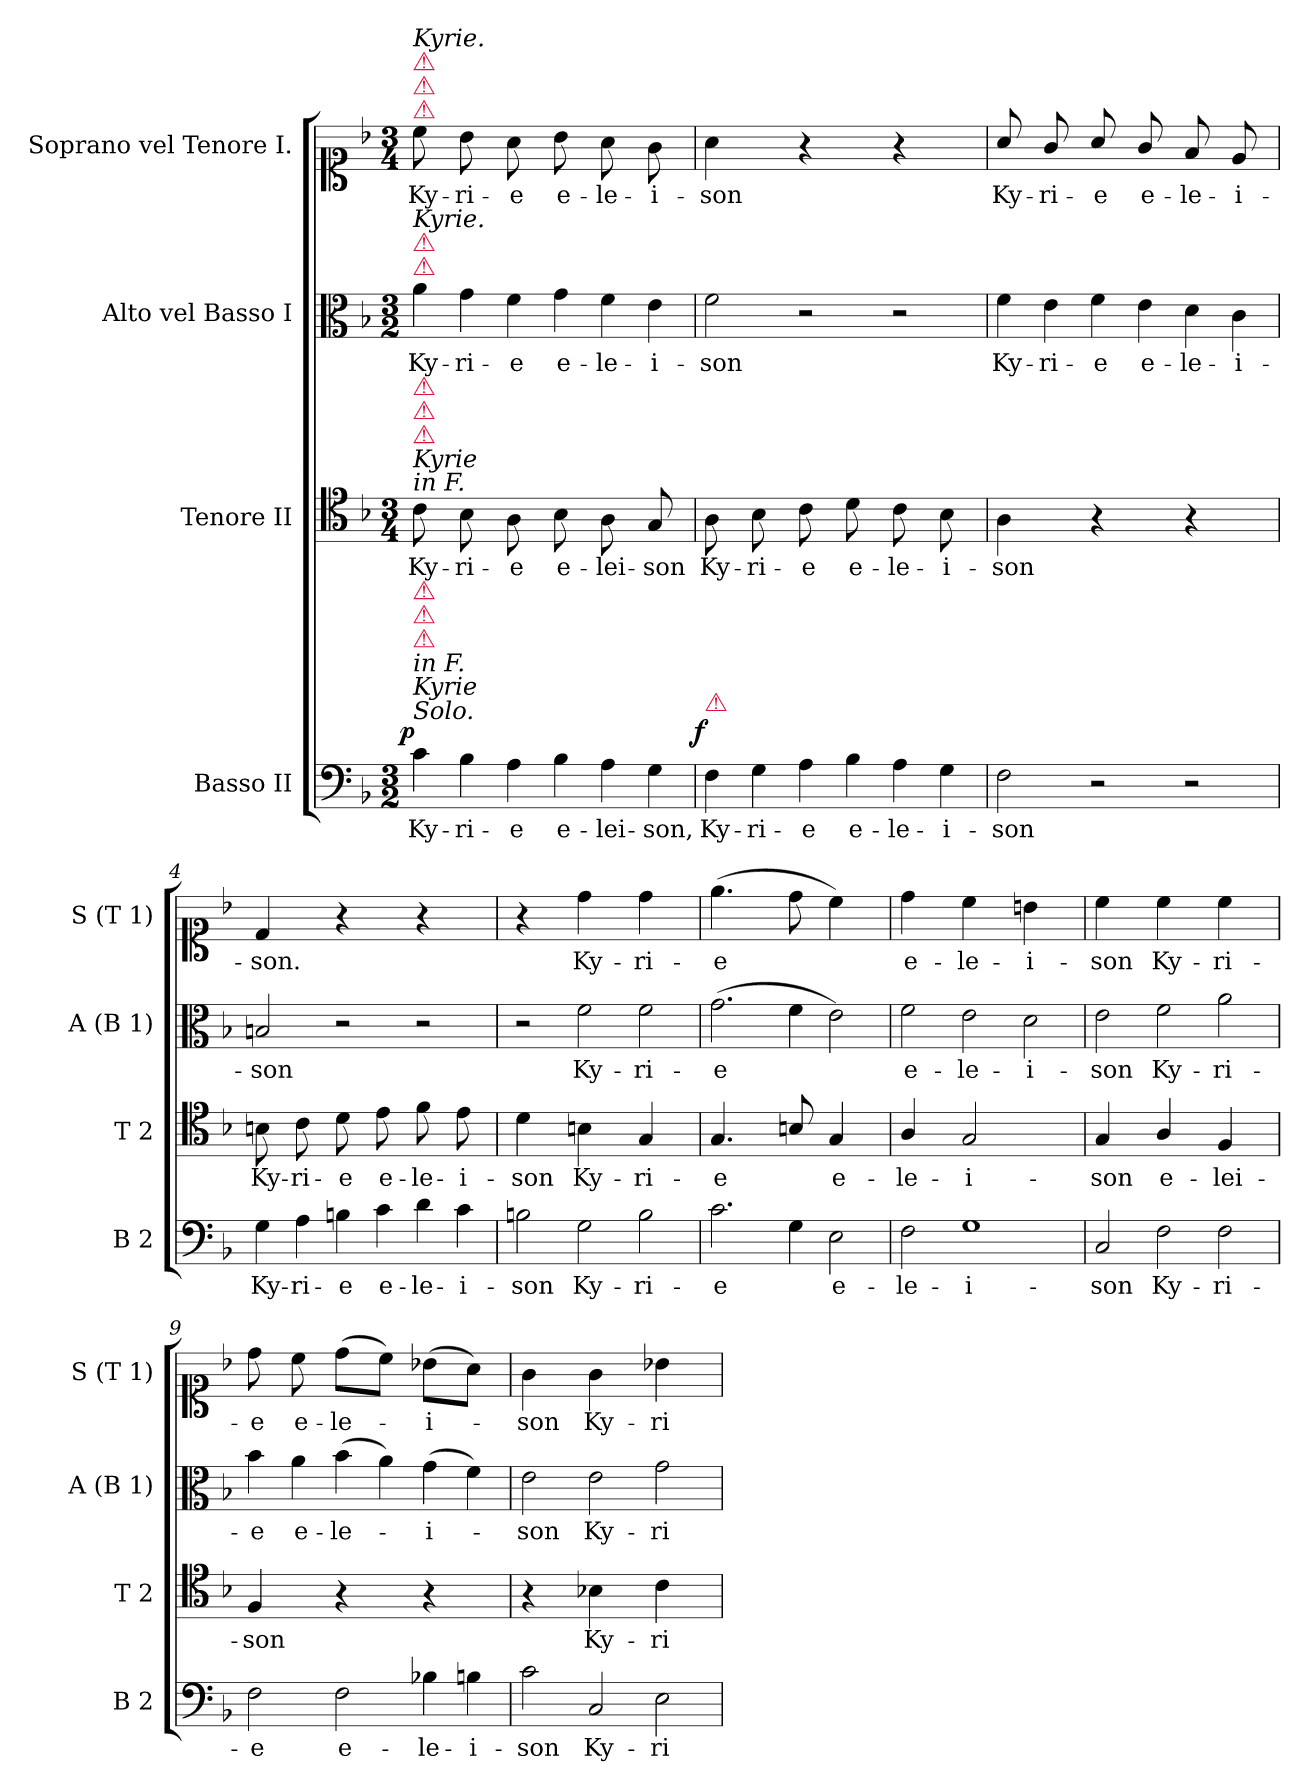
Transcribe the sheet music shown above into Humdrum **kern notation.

**kern	**text	**dynam	**kern	**text	**kern	**text	**kern	**text
*part4	*part4	*part4	*part3	*part3	*part2	*part2	*part1	*part1
*staff4	*staff4	*staff4	*staff3	*staff3	*staff2	*staff2	*staff1	*staff1
*I"Basso II	*	*	*I"Tenore II	*	*I"Alto vel Basso I	*	*I"Soprano vel Tenore I.	*
*I'B 2	*	*	*I'T 2	*	*I'A (B 1)	*	*I'S (T 1)	*
*clefF4	*	*	*clefC4	*	*clefC3	*	*clefC1	*
*k[b-]	*	*	*k[b-]	*	*k[b-]	*	*k[b-]	*
*M3/2	*	*	*M3/4	*	*M3/2	*	*M3/4	*
=1	=1	=1	=1	=1	=1	=1	=1	=1
!	!	!	!	!	!	!	!LO:TX:a:color=crimson:t=⚠	!
!	!	!	!	!	!	!	!LO:TX:a:color=crimson:t=⚠	!
!	!	!	!	!	!	!	!LO:TX:a:color=crimson:t=⚠	!
!	!	!	!	!	!	!	!LO:TX:a:i:t=Kyrie.	!
!	!	!	!	!	!LO:TX:a:color=crimson:t=⚠	!	!	!
!	!	!	!	!	!LO:TX:a:color=crimson:t=⚠	!	!	!
!	!	!	!	!	!LO:TX:a:i:t=Kyrie.	!	!	!
!	!	!	!LO:TX:a:i:t=Kyrie \nin F.	!	!	!	!	!
!	!	!	!LO:TX:a:color=crimson:t=⚠	!	!	!	!	!
!	!	!	!LO:TX:a:color=crimson:t=⚠	!	!	!	!	!
!	!	!	!LO:TX:a:color=crimson:t=⚠	!	!	!	!	!
!LO:TX:a:i:t=Solo.	!	!	!	!	!	!	!	!
!LO:TX:a:i:t=in F. \nKyrie	!	!	!	!	!	!	!	!
!LO:TX:a:color=crimson:t=⚠	!	!	!	!	!	!	!	!
!LO:TX:a:color=crimson:t=⚠	!	!	!	!	!	!	!	!
!LO:TX:a:color=crimson:t=⚠	!	!	!	!	!	!	!	!
!	!	!LO:DY:b:rj	!LO:N:vis=8	!	!	!	!LO:N:vis=8	!
4c\	Ky-	p.	4c\	Ky-	4a\	Ky-	4cc\	Ky-
!	!	!	!LO:N:vis=8	!	!	!	!LO:N:vis=8	!
4B-\	-ri-	.	4B-\	-ri-	4g\	-ri-	4b-\	-ri-
!	!	!	!LO:N:vis=8	!	!	!	!LO:N:vis=8	!
4A\	-e	.	4A\	-e	4f\	-e	4a\	-e
!	!	!	!LO:N:vis=8	!	!	!	!LO:N:vis=8	!
4B-\	e-	.	4B-\	e-	4g\	e-	4b-\	e-
!	!	!	!LO:N:vis=8	!	!	!	!LO:N:vis=8	!
4A\	-lei-	.	4A\	-lei-	4f\	-le-	4a\	-le-
!	!	!	!LO:N:vis=8	!	!	!	!LO:N:vis=8	!
4G\	-son,	.	4G/	-son	4e\	-i-	4g\	-i-
=2	=2	=2	=2	=2	=2	=2	=2	=2
!LO:TX:a:color=crimson:t=⚠	!	!	!	!	!	!	!	!
!	!	!LO:DY:b:rj	!LO:N:vis=8	!	!	!	!LO:N:vis=4	!
4F\	Ky-	f.	4A\	Ky-	2f\	-son	2a\	-son
!	!	!	!LO:N:vis=8	!	!	!	!	!
4G\	-ri-	.	4B-\	-ri-	.	.	.	.
!	!	!	!LO:N:vis=8	!	!	!	!LO:N:vis=4	!
4A\	-e	.	4c\	-e	2r	.	2r	.
!	!	!	!LO:N:vis=8	!	!	!	!	!
4B-\	e-	.	4d\	e-	.	.	.	.
!	!	!	!LO:N:vis=8	!	!	!	!LO:N:vis=4	!
4A\	-le-	.	4c\	-le-	2r	.	2r	.
!	!	!	!LO:N:vis=8	!	!	!	!	!
4G\	-i-	.	4B-\	-i-	.	.	.	.
=3	=3	=3	=3	=3	=3	=3	=3	=3
!	!	!	!LO:N:vis=4	!	!	!	!LO:N:vis=8	!
2F\	-son	.	2A\	-son	4f\	Ky-	4a/	Ky-
!	!	!	!	!	!	!	!LO:N:vis=8	!
.	.	.	.	.	4e\	-ri-	4g/	-ri-
!	!	!	!LO:N:vis=4	!	!	!	!LO:N:vis=8	!
2r	.	.	2r	.	4f\	-e	4a/	-e
!	!	!	!	!	!	!	!LO:N:vis=8	!
.	.	.	.	.	4e\	e-	4g/	e-
!	!	!	!LO:N:vis=4	!	!	!	!LO:N:vis=8	!
2r	.	.	2r	.	4d\	-le-	4f/	-le-
!	!	!	!	!	!	!	!LO:N:vis=8	!
.	.	.	.	.	4c\	-i-	4e/	-i-
=4	=4	=4	=4	=4	=4	=4	=4	=4
!	!	!	!LO:N:vis=8	!	!	!	!LO:N:vis=4	!
4G\	Ky-	.	4Bn\	Ky-	2Bn/	-son	2d/	-son.
!	!	!	!LO:N:vis=8	!	!	!	!	!
4A\	-ri-	.	4c\	-ri-	.	.	.	.
!	!	!	!LO:N:vis=8	!	!	!	!LO:N:vis=4	!
4Bn\	-e	.	4d\	-e	2r	.	2r	.
!	!	!	!LO:N:vis=8	!	!	!	!	!
4c\	e-	.	4e\	e-	.	.	.	.
!	!	!	!LO:N:vis=8	!	!	!	!LO:N:vis=4	!
4d\	-le-	.	4f\	-le-	2r	.	2r	.
!	!	!	!LO:N:vis=8	!	!	!	!	!
4c\	-i-	.	4e\	-i-	.	.	.	.
=5	=5	=5	=5	=5	=5	=5	=5	=5
!	!	!	!LO:N:vis=4	!	!	!	!LO:N:vis=4	!
2Bn\	-son	.	2d\	-son	2r	.	2r	.
!	!	!	!LO:N:vis=4	!	!	!	!LO:N:vis=4	!
2G\	Ky-	.	2Bn\	Ky-	2f\	Ky-	2dd\	Ky-
!	!	!	!LO:N:vis=4	!	!	!	!LO:N:vis=4	!
2B\	-ri-	.	2G/	-ri-	2f\	-ri-	2dd\	-ri-
=6	=6	=6	=6	=6	=6	=6	=6	=6
!	!	!	!LO:N:vis=4.	!	!	!	!LO:N:vis=4.	!
2.c\	-e	.	2.G/	-e	(>2.g\	-e	(>2.ee\	-e
!	!	!	!LO:N:vis=8	!	!	!	!LO:N:vis=8	!
4G\	.	.	4Bn/	.	4f\	.	4dd\	.
!	!	!	!LO:N:vis=4	!	!	!	!LO:N:vis=4	!
2E\	e-	.	2G/	e-	2e\)	.	2cc\)	.
=7	=7	=7	=7	=7	=7	=7	=7	=7
!	!	!	!LO:N:vis=4	!	!	!	!LO:N:vis=4	!
2F\	-le-	.	2A/	-le-	2f\	e-	2dd\	e-
!	!	!	!LO:N:vis=2	!	!	!	!LO:N:vis=4	!
1G	-i-	.	1G	-i-	2e\	-le-	2cc\	-le-
!	!	!	!	!	!	!	!LO:N:vis=4	!
.	.	.	.	.	2d\	-i-	2bn\	-i-
=8	=8	=8	=8	=8	=8	=8	=8	=8
!	!	!	!LO:N:vis=4	!	!	!	!LO:N:vis=4	!
2C/	-son	.	2G/	-son	2e\	-son	2cc\	-son
!	!	!	!LO:N:vis=4	!	!	!	!LO:N:vis=4	!
2F\	Ky-	.	2A/	e-	2f\	Ky-	2cc\	Ky-
!	!	!	!LO:N:vis=4	!	!	!	!LO:N:vis=4	!
2F\	-ri-	.	2F/	-lei-	2a\	-ri-	2cc\	-ri-
=9	=9	=9	=9	=9	=9	=9	=9	=9
!	!	!	!LO:N:vis=4	!	!	!	!LO:N:vis=8	!
2F\	-e	.	2F/	-son	4b-\	-e	4dd\	-e
!	!	!	!	!	!	!	!LO:N:vis=8	!
.	.	.	.	.	4a\	e-	4cc\	e-
!	!	!	!LO:N:vis=4	!	!	!	!LO:N:vis=8	!
2F\	e-	.	2r	.	(>4b-\	-le-	(>4dd\L	-le-
!	!	!	!	!	!	!	!LO:N:vis=8	!
.	.	.	.	.	4a\)	.	4cc\J)	.
!	!	!	!LO:N:vis=4	!	!	!	!LO:N:vis=8	!
4B-X\	-le-	.	2r	.	(>4g\	-i-	(>4b-X\L	-i-
!	!	!	!	!	!	!	!LO:N:vis=8	!
4Bn\	-i-	.	.	.	4f\)	.	4a\J)	.
=10	=10	=10	=10	=10	=10	=10	=10	=10
!	!	!	!LO:N:vis=4	!	!	!	!LO:N:vis=4	!
2c\	-son	.	2r	.	2e\	-son	2g\	-son
!	!	!	!LO:N:vis=4	!	!	!	!LO:N:vis=4	!
2C/	Ky-	.	2B-X\	Ky-	2e\	Ky-	2g\	Ky-
!	!	!	!LO:N:vis=4	!	!	!	!LO:N:vis=4	!
2E\	-ri-	.	2c\	-ri-	2g\	-ri-	2b-X\	-ri-
=	=	=	=	=	=	=	=	=
*-	*-	*-	*-	*-	*-	*-	*-	*-
